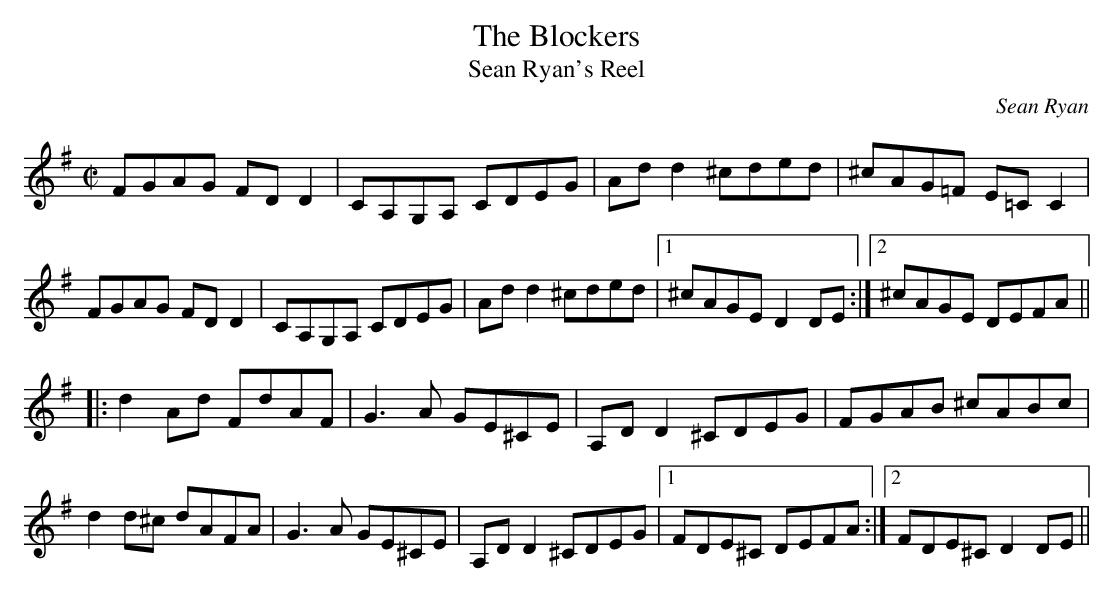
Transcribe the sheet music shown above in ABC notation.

X:1
T:Blockers, The
T:Sean Ryan's Reel
C:Sean Ryan
M:C|
K:Dmix
FGAG FDD2|CA,G,A, CDEG|Add2 ^cded|^cAG=F E=CC2|
FGAG FDD2|CA,G,A, CDEG|Add2 ^cded|1 ^cAGE D2DE:|2 ^cAGE DEFA||
|:d2Ad FdAF|G3A GE^CE|A,DD2 ^CDEG|FGAB ^cABc|
d2d^c dAFA|G3A GE^CE|A,DD2 ^CDEG|1 FDE^C DEFA:|2 FDE^C D2DE||
